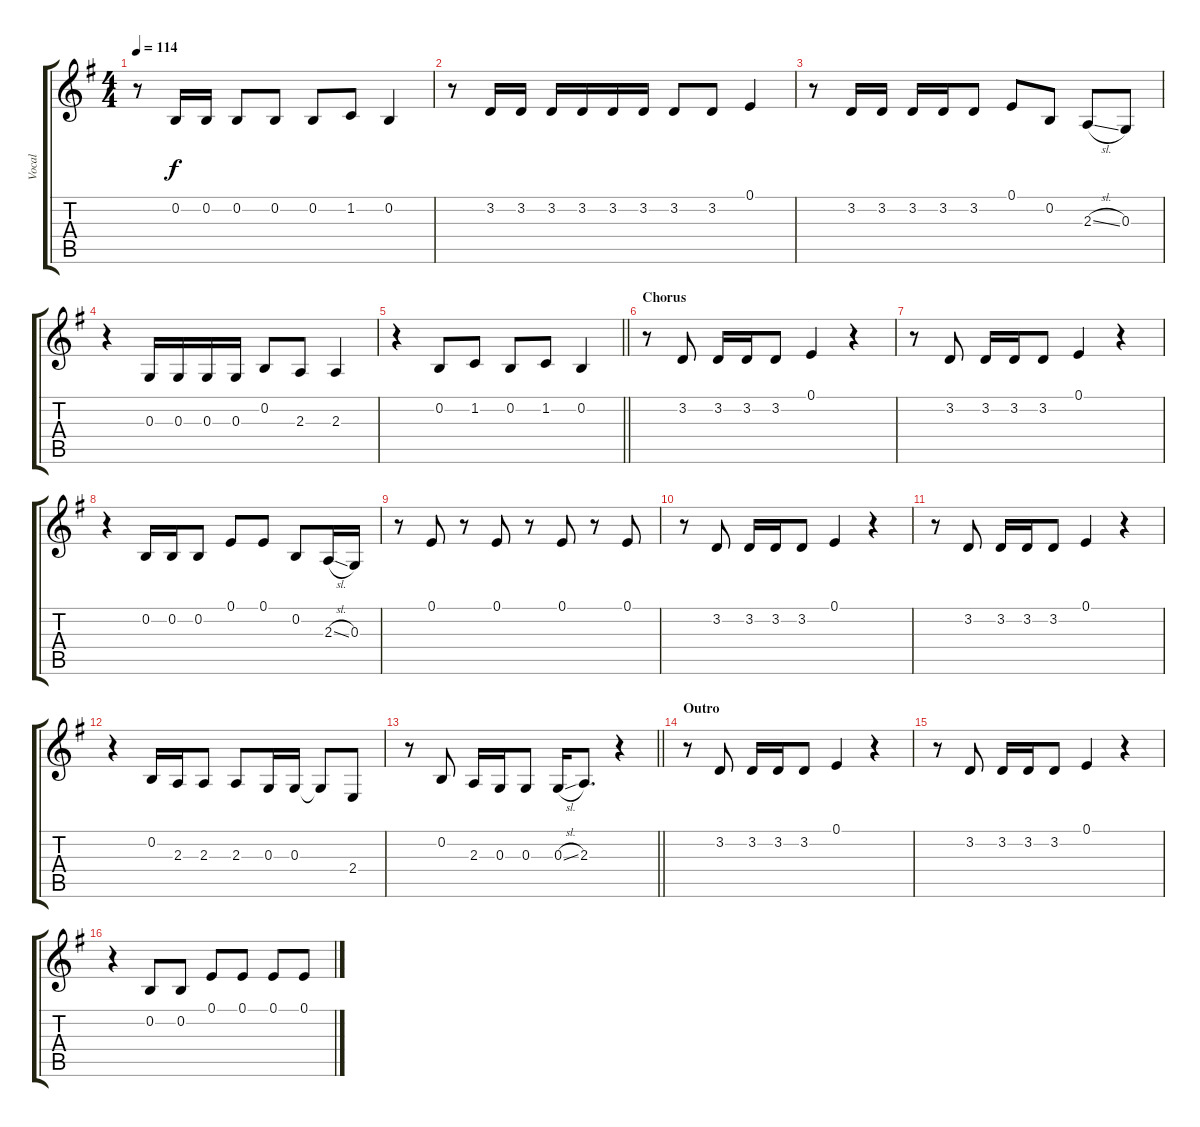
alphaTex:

\track ("Vocal" "Vocal") {instrument mutedtrumpet}
\staff {score tabs}
\tuning (E4 B3 G3 D3 A2 E2) {hide}
\ts (4 4)
\tempo 114
\clef g2
\ks g
r.8{dy f} 0.2.16 0.2.16 0.2.8 0.2.8 0.2.8 1.2.8 0.2.4 |
r.8 3.2.16 3.2.16 3.2.16 3.2.16 3.2.16 3.2.16 3.2.8 3.2.8 0.1.4 |
r.8 3.2.16 3.2.16 3.2.16 3.2.16 3.2.8 0.1.8 0.2.8 2.3{sl}.8 0.3.8 |
r.4 0.3.16 0.3.16 0.3.16 0.3.16 0.2.8 2.3.8 2.3.4 |
\barLineRight lightlight
r.4 0.2.8 1.2.8 0.2.8 1.2.8 0.2.4 |
\section ("" "Chorus")
r.8 3.2.8 3.2.16 3.2.16 3.2.8 0.1.4 r.4 |
r.8 3.2.8 3.2.16 3.2.16 3.2.8 0.1.4 r.4 |
r.4 0.2.16 0.2.16 0.2.8 0.1.8 0.1.8 0.2.8 2.3{sl}.16 0.3.16 |
r.8 0.1.8 r.8 0.1.8 r.8 0.1.8 r.8 0.1.8 |
r.8 3.2.8 3.2.16 3.2.16 3.2.8 0.1.4 r.4 |
r.8 3.2.8 3.2.16 3.2.16 3.2.8 0.1.4 r.4 |
r.4 0.2.16 2.3.16 2.3.8 2.3.8 0.3.16 0.3.16 0.3{t}.8 2.4.8 |
\barLineRight lightlight
r.8 0.2.8 2.3.16 0.3.16 0.3.8 0.3{sl}.16 2.3.8{d} r.4 |
\section ("" "Outro")
r.8 3.2.8 3.2.16 3.2.16 3.2.8 0.1.4 r.4 |
r.8 3.2.8 3.2.16 3.2.16 3.2.8 0.1.4 r.4 |
r.4 0.2.8 0.2.8 0.1.8 0.1.8 0.1.8 0.1.8
